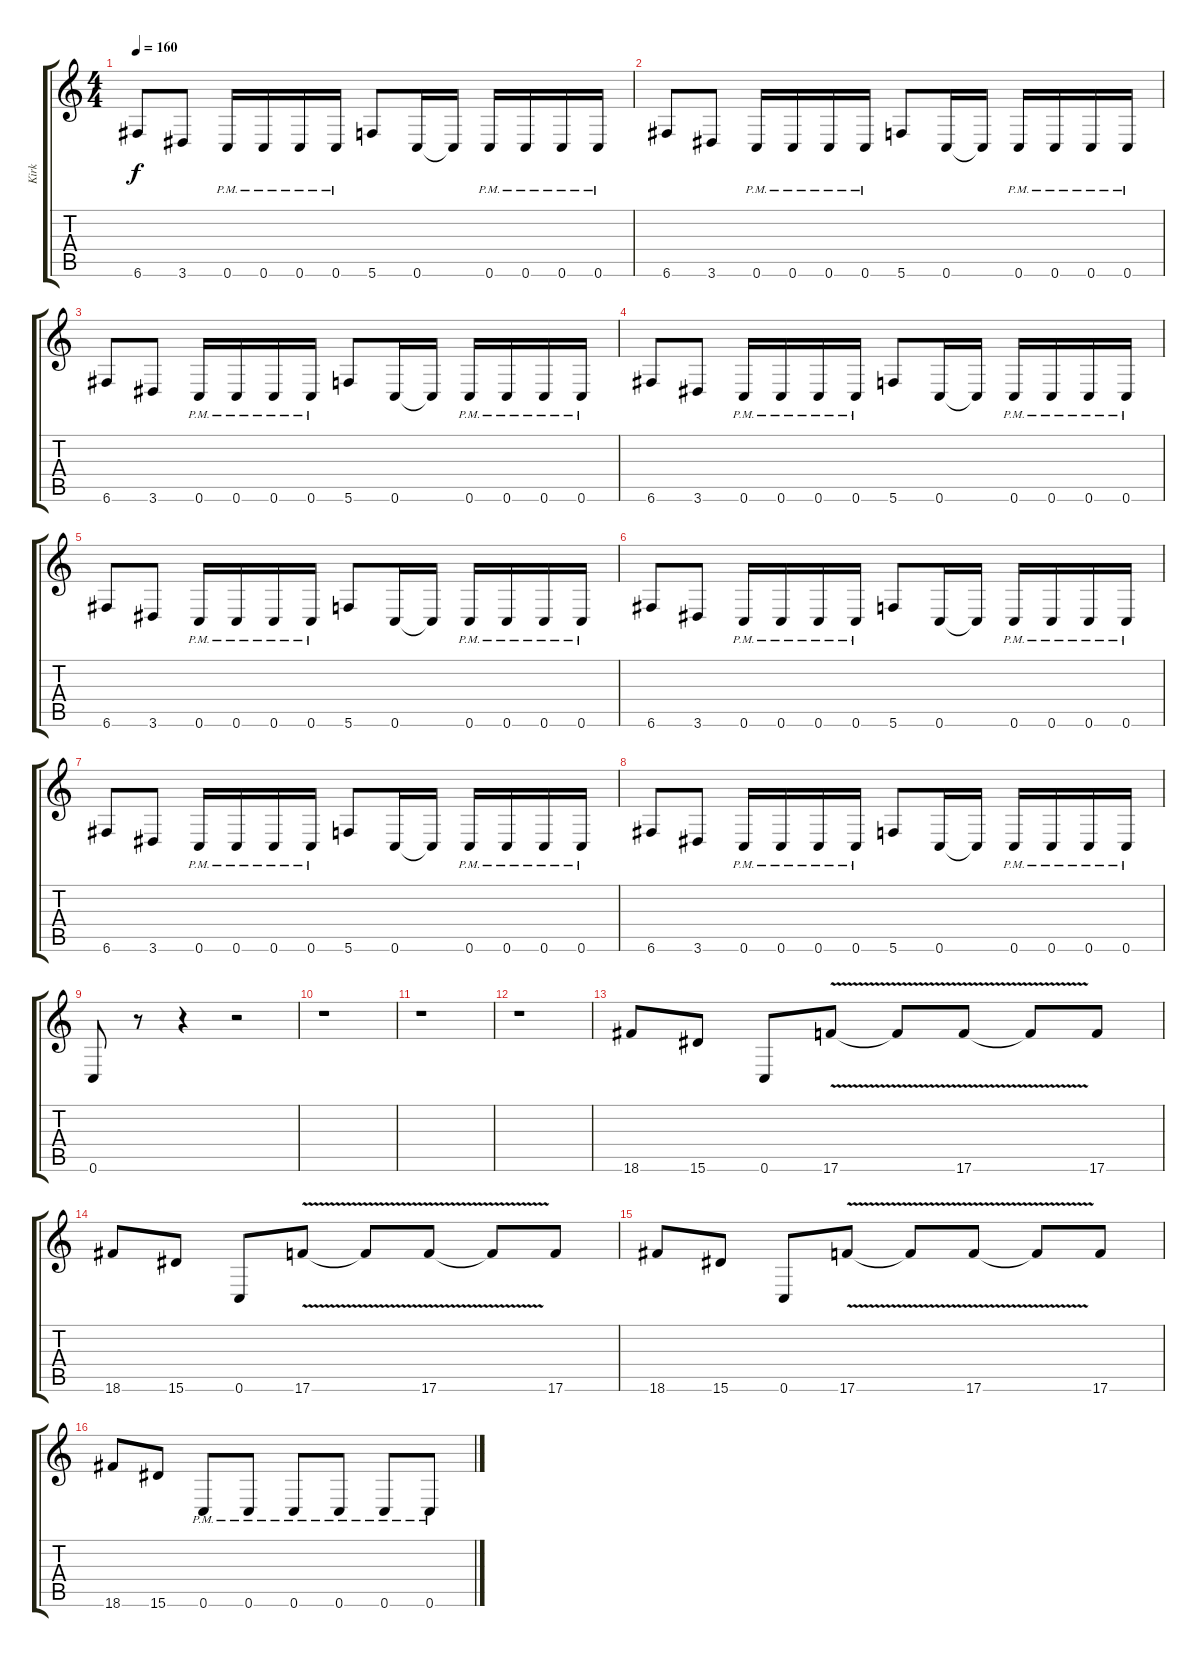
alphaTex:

\track ("Kirk" "Kirk") {instrument distortionguitar}
\staff {score tabs}
\tuning (D4 A3 F3 C3 G2 C2) {hide}
\ts (4 4)
\tempo 160
\clef g2
\ks c
6.6.8{dy f} 3.6.8 0.6{pm}.16 0.6{pm}.16 0.6{pm}.16 0.6{pm}.16 5.6.8 0.6.16 0.6{t}.16 0.6{pm}.16 0.6{pm}.16 0.6{pm}.16 0.6{pm}.16 |
6.6.8 3.6.8 0.6{pm}.16 0.6{pm}.16 0.6{pm}.16 0.6{pm}.16 5.6.8 0.6.16 0.6{t}.16 0.6{pm}.16 0.6{pm}.16 0.6{pm}.16 0.6{pm}.16 |
6.6.8 3.6.8 0.6{pm}.16 0.6{pm}.16 0.6{pm}.16 0.6{pm}.16 5.6.8 0.6.16 0.6{t}.16 0.6{pm}.16 0.6{pm}.16 0.6{pm}.16 0.6{pm}.16 |
6.6.8 3.6.8 0.6{pm}.16 0.6{pm}.16 0.6{pm}.16 0.6{pm}.16 5.6.8 0.6.16 0.6{t}.16 0.6{pm}.16 0.6{pm}.16 0.6{pm}.16 0.6{pm}.16 |
6.6.8 3.6.8 0.6{pm}.16 0.6{pm}.16 0.6{pm}.16 0.6{pm}.16 5.6.8 0.6.16 0.6{t}.16 0.6{pm}.16 0.6{pm}.16 0.6{pm}.16 0.6{pm}.16 |
6.6.8 3.6.8 0.6{pm}.16 0.6{pm}.16 0.6{pm}.16 0.6{pm}.16 5.6.8 0.6.16 0.6{t}.16 0.6{pm}.16 0.6{pm}.16 0.6{pm}.16 0.6{pm}.16 |
6.6.8 3.6.8 0.6{pm}.16 0.6{pm}.16 0.6{pm}.16 0.6{pm}.16 5.6.8 0.6.16 0.6{t}.16 0.6{pm}.16 0.6{pm}.16 0.6{pm}.16 0.6{pm}.16 |
6.6.8 3.6.8 0.6{pm}.16 0.6{pm}.16 0.6{pm}.16 0.6{pm}.16 5.6.8 0.6.16 0.6{t}.16 0.6{pm}.16 0.6{pm}.16 0.6{pm}.16 0.6{pm}.16 |
0.6.8 r.8 r.4 r.2 |
r.1 |
r.1 |
r.1 |
18.6.8{instrument distortionguitar} 15.6.8 0.6.8 17.6{v}.8 17.6{t}.8 17.6{v}.8 17.6{t}.8 17.6.8 |
18.6.8 15.6.8 0.6.8 17.6{v}.8 17.6{t}.8 17.6{v}.8 17.6{t}.8 17.6.8 |
18.6.8 15.6.8 0.6.8 17.6{v}.8 17.6{t}.8 17.6{v}.8 17.6{t}.8 17.6.8 |
18.6.8 15.6.8 0.6{pm}.8 0.6{pm}.8 0.6{pm}.8 0.6{pm}.8 0.6{pm}.8 0.6{pm}.8
